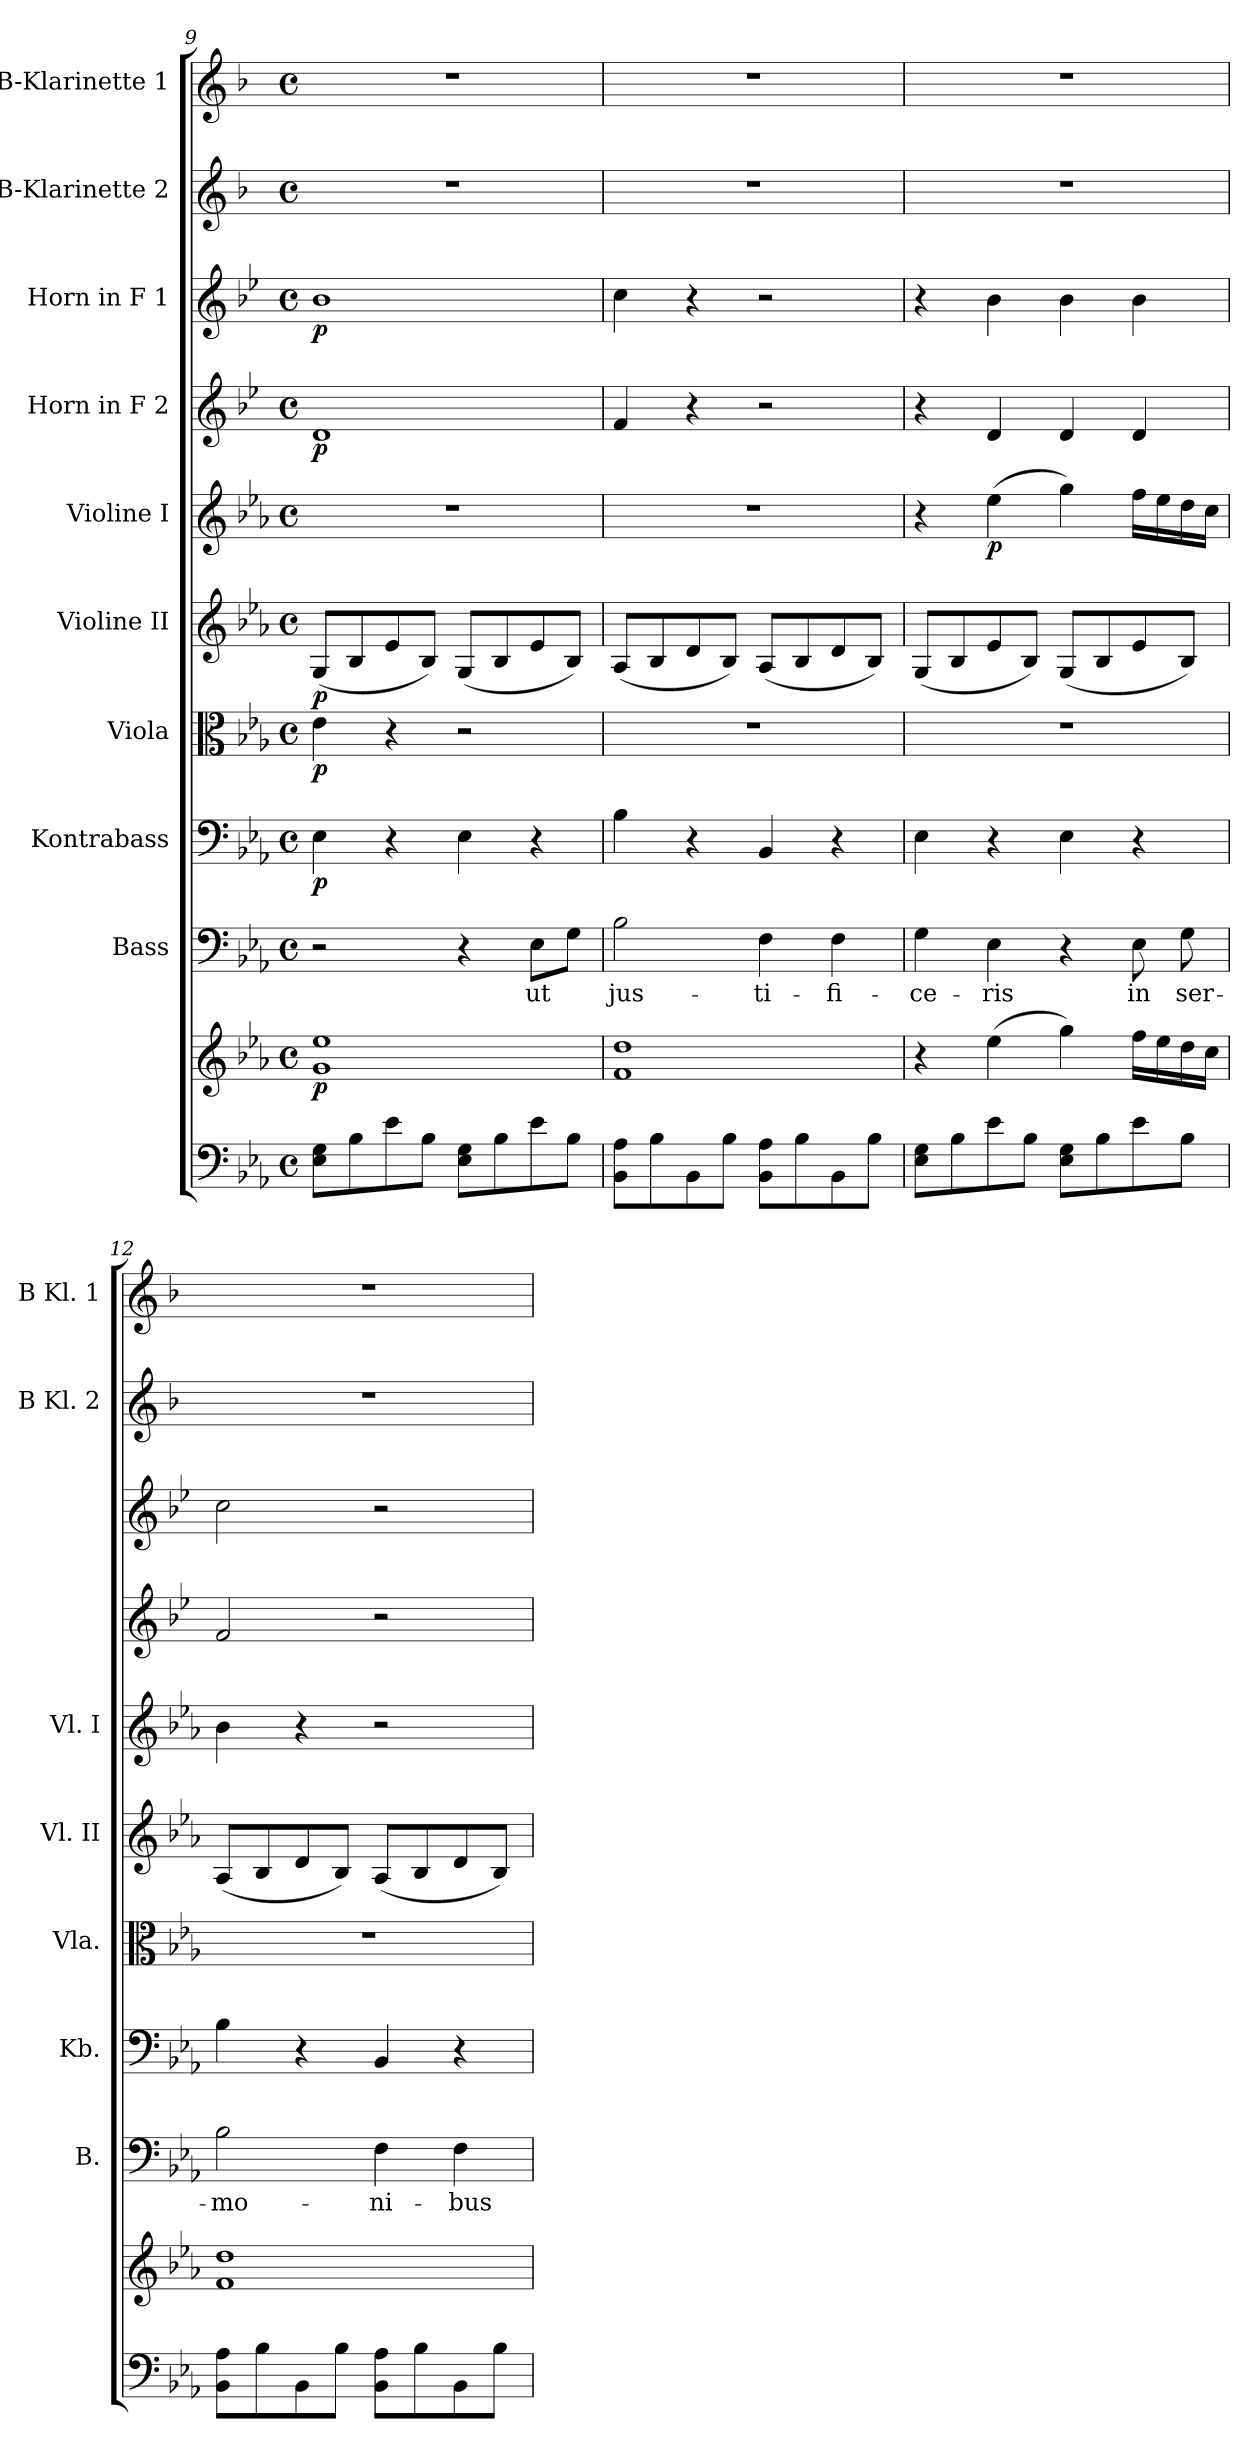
**kern	**kern	**dynam	**kern	**text	**kern	**dynam	**kern	**dynam	**kern	**dynam	**kern	**dynam	**kern	**dynam	**kern	**dynam	**kern	**kern
*part10	*part10	*part10	*part9	*part9	*part8	*part8	*part7	*part7	*part6	*part6	*part5	*part5	*part4	*part4	*part3	*part3	*part2	*part1
*staff11	*staff10	*staff10/11	*staff9	*staff9	*staff8	*staff8	*staff7	*staff7	*staff6	*staff6	*staff5	*staff5	*staff4	*staff4	*staff3	*staff3	*staff2	*staff1
*	*	*	*I"Bass	*	*I"Kontrabass	*	*I"Viola	*	*I"Violine II	*	*I"Violine I	*	*I"Horn in F 2	*	*I"Horn in F 1	*	*I"B-Klarinette 2	*I"B-Klarinette 1
*	*	*	*I'B.	*	*I'Kb.	*	*I'Vla.	*	*I'Vl. II	*	*I'Vl. I	*	*	*	*	*	*I'B Kl. 2	*I'B Kl. 1
*clefF4	*clefG2	*	*clefF4	*	*clefF4	*	*clefC3	*	*clefG2	*	*clefG2	*	*clefG2	*	*clefG2	*	*clefG2	*clefG2
*	*	*	*	*	*ITrd7c12	*	*	*	*	*	*	*	*ITrd4c7	*	*ITrd4c7	*	*ITrd1c2	*ITrd1c2
*k[b-e-a-]	*k[b-e-a-]	*	*k[b-e-a-]	*	*k[b-e-a-]	*	*k[b-e-a-]	*	*k[b-e-a-]	*	*k[b-e-a-]	*	*k[b-e-a-]	*	*k[b-e-a-]	*	*k[b-e-a-]	*k[b-e-a-]
*E-:	*E-:	*	*E-:	*	*E-:	*	*E-:	*	*E-:	*	*E-:	*	*E-:	*	*E-:	*	*E-:	*E-:
*M4/4	*M4/4	*	*M4/4	*	*M4/4	*	*M4/4	*	*M4/4	*	*M4/4	*	*M4/4	*	*M4/4	*	*M4/4	*M4/4
*met(c)	*met(c)	*	*met(c)	*	*met(c)	*	*met(c)	*	*met(c)	*	*met(c)	*	*met(c)	*	*met(c)	*	*met(c)	*met(c)
=9	=9	=9	=9	=9	=9	=9	=9	=9	=9	=9	=9	=9	=9	=9	=9	=9	=9	=9
!	!	!LO:DY:b	!	!	!	!LO:DY:b	!	!LO:DY:b	!	!LO:DY:b	!	!	!	!LO:DY:b	!	!LO:DY:b	!	!
8E-\ 8G\L	1g 1ee-	p	2r	.	4EE-\	p	4e-\	p	(<8G/L	p	1r	.	1G	p	1e-	p	1r	1r
8B-\	.	.	.	.	.	.	.	.	8B-/	.	.	.	.	.	.	.	.	.
8e-\	.	.	.	.	4r	.	4r	.	8e-/	.	.	.	.	.	.	.	.	.
8B-\J	.	.	.	.	.	.	.	.	8B-/J)	.	.	.	.	.	.	.	.	.
8E-\ 8G\L	.	.	4r	.	4EE-\	.	2r	.	(<8G/L	.	.	.	.	.	.	.	.	.
8B-\	.	.	.	.	.	.	.	.	8B-/	.	.	.	.	.	.	.	.	.
!	!	!	!	!LO:LY:b	!	!	!	!	!	!	!	!	!	!	!	!	!	!
8e-\	.	.	8E-\L	ut	4r	.	.	.	8e-/	.	.	.	.	.	.	.	.	.
8B-\J	.	.	8G\J	.	.	.	.	.	8B-/J)	.	.	.	.	.	.	.	.	.
=10	=10	=10	=10	=10	=10	=10	=10	=10	=10	=10	=10	=10	=10	=10	=10	=10	=10	=10
!	!	!	!	!LO:LY:b	!	!	!	!	!	!	!	!	!	!	!	!	!	!
8BB-\ 8A-\L	1f 1dd	.	2B-\	jus-	4BB-\	.	1r	.	(<8A-/L	.	1r	.	4B-/	.	4f\	.	1r	1r
8B-\	.	.	.	.	.	.	.	.	8B-/	.	.	.	.	.	.	.	.	.
8BB-\	.	.	.	.	4r	.	.	.	8d/	.	.	.	4r	.	4r	.	.	.
8B-\J	.	.	.	.	.	.	.	.	8B-/J)	.	.	.	.	.	.	.	.	.
!	!	!	!	!LO:LY:b	!	!	!	!	!	!	!	!	!	!	!	!	!	!
8BB-\ 8A-\L	.	.	4F\	-ti-	4BBB-/	.	.	.	(<8A-/L	.	.	.	2r	.	2r	.	.	.
8B-\	.	.	.	.	.	.	.	.	8B-/	.	.	.	.	.	.	.	.	.
!	!	!	!	!LO:LY:b	!	!	!	!	!	!	!	!	!	!	!	!	!	!
8BB-\	.	.	4F\	-fi-	4r	.	.	.	8d/	.	.	.	.	.	.	.	.	.
8B-\J	.	.	.	.	.	.	.	.	8B-/J)	.	.	.	.	.	.	.	.	.
=11	=11	=11	=11	=11	=11	=11	=11	=11	=11	=11	=11	=11	=11	=11	=11	=11	=11	=11
!	!	!	!	!LO:LY:b	!	!	!	!	!	!	!	!	!	!	!	!	!	!
8E-\ 8G\L	4r	.	4G\	-ce-	4EE-\	.	1r	.	(<8G/L	.	4r	.	4r	.	4r	.	1r	1r
8B-\	.	.	.	.	.	.	.	.	8B-/	.	.	.	.	.	.	.	.	.
!	!	!	!	!LO:LY:b	!	!	!	!	!	!	!	!LO:DY:b	!	!	!	!	!	!
8e-\	(>4ee-\	.	4E-\	-ris	4r	.	.	.	8e-/	.	(>4ee-\	p	4G/	.	4e-\	.	.	.
8B-\J	.	.	.	.	.	.	.	.	8B-/J)	.	.	.	.	.	.	.	.	.
8E-\ 8G\L	4gg\)	.	4r	.	4EE-\	.	.	.	(<8G/L	.	4gg\)	.	4G/	.	4e-\	.	.	.
8B-\	.	.	.	.	.	.	.	.	8B-/	.	.	.	.	.	.	.	.	.
!	!	!	!	!LO:LY:b	!	!	!	!	!	!	!	!	!	!	!	!	!	!
8e-\	16ff\LL	.	8E-\	in	4r	.	.	.	8e-/	.	16ff\LL	.	4G/	.	4e-\	.	.	.
.	16ee-\	.	.	.	.	.	.	.	.	.	16ee-\	.	.	.	.	.	.	.
!	!	!	!	!LO:LY:b	!	!	!	!	!	!	!	!	!	!	!	!	!	!
8B-\J	16dd\	.	8G\	ser-	.	.	.	.	8B-/J)	.	16dd\	.	.	.	.	.	.	.
.	16cc\JJ	.	.	.	.	.	.	.	.	.	16cc\JJ	.	.	.	.	.	.	.
!!LO:PB:g=z
=12	=12	=12	=12	=12	=12	=12	=12	=12	=12	=12	=12	=12	=12	=12	=12	=12	=12	=12
!	!	!	!	!LO:LY:b	!	!	!	!	!	!	!	!	!	!	!	!	!	!
8BB-\ 8A-\L	1f 1dd	.	2B-\	-mo-	4BB-\	.	1r	.	(<8A-/L	.	4b-\	.	2B-/	.	2f\	.	1r	1r
8B-\	.	.	.	.	.	.	.	.	8B-/	.	.	.	.	.	.	.	.	.
8BB-\	.	.	.	.	4r	.	.	.	8d/	.	4r	.	.	.	.	.	.	.
8B-\J	.	.	.	.	.	.	.	.	8B-/J)	.	.	.	.	.	.	.	.	.
!	!	!	!	!LO:LY:b	!	!	!	!	!	!	!	!	!	!	!	!	!	!
8BB-\ 8A-\L	.	.	4F\	-ni-	4BBB-/	.	.	.	(<8A-/L	.	2r	.	2r	.	2r	.	.	.
8B-\	.	.	.	.	.	.	.	.	8B-/	.	.	.	.	.	.	.	.	.
!	!	!	!	!LO:LY:b	!	!	!	!	!	!	!	!	!	!	!	!	!	!
8BB-\	.	.	4F\	-bus	4r	.	.	.	8d/	.	.	.	.	.	.	.	.	.
8B-\J	.	.	.	.	.	.	.	.	8B-/J)	.	.	.	.	.	.	.	.	.
=	=	=	=	=	=	=	=	=	=	=	=	=	=	=	=	=	=	=
*-	*-	*-	*-	*-	*-	*-	*-	*-	*-	*-	*-	*-	*-	*-	*-	*-	*-	*-
